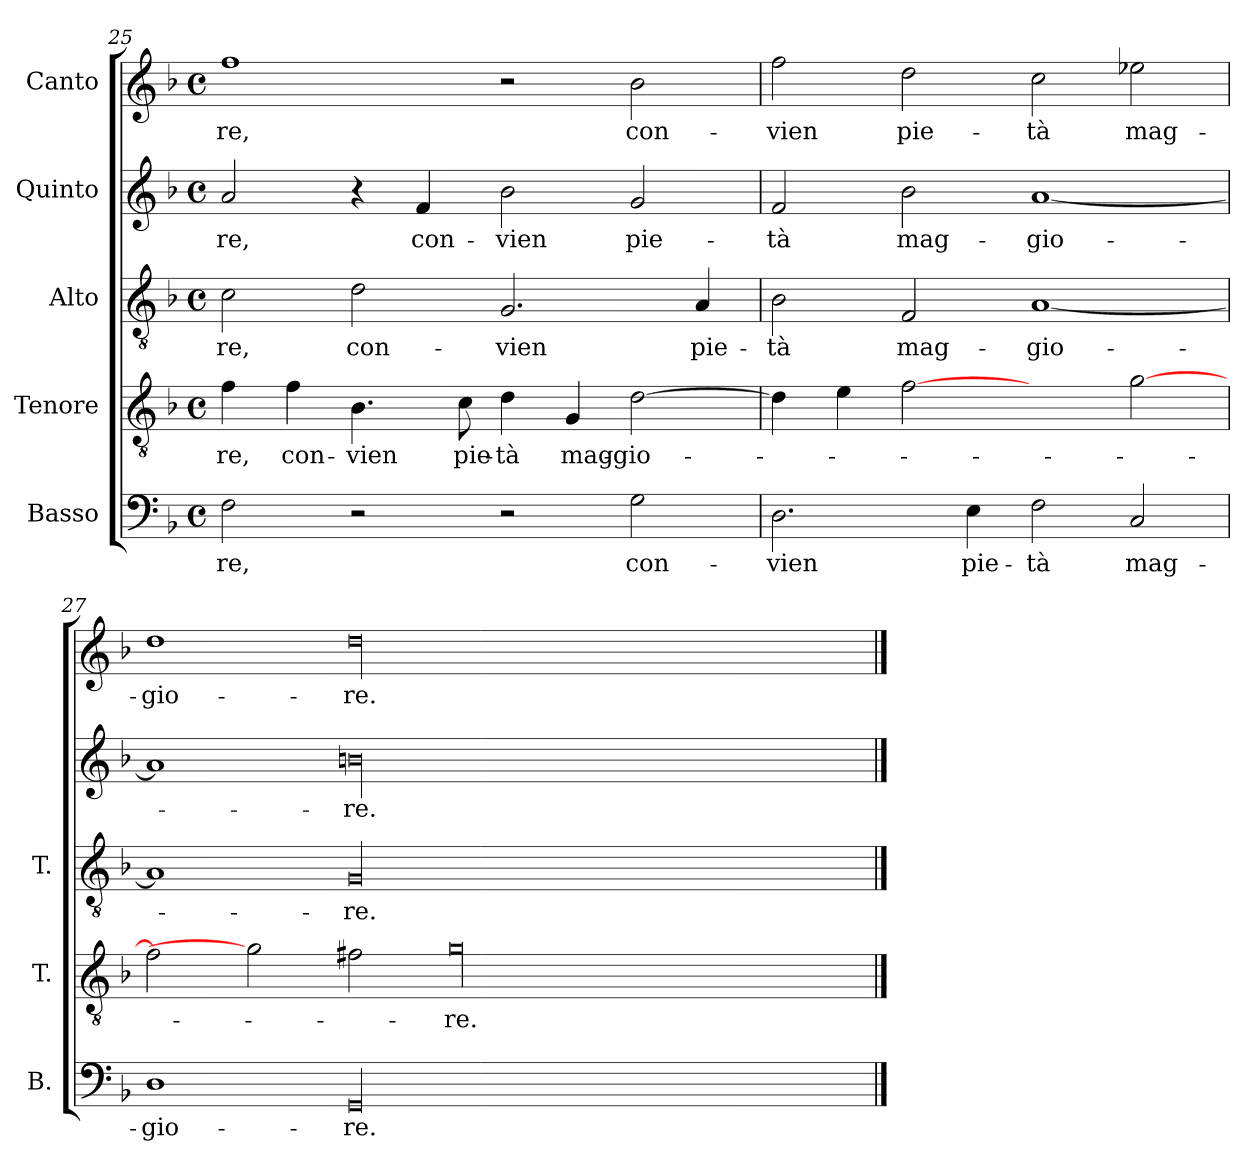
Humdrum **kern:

**kern	**text	**kern	**text	**kern	**text	**kern	**text	**kern	**text
*part5	*part5	*part4	*part4	*part3	*part3	*part2	*part2	*part1	*part1
*staff5	*staff5	*staff4	*staff4	*staff3	*staff3	*staff2	*staff2	*staff1	*staff1
*I"Basso	*	*I"Tenore	*	*I"Alto	*	*I"Quinto	*	*I"Canto	*
*I'B.	*	*I'T.	*	*I'T.	*	*	*	*	*
*clefF4	*	*clefGv2	*	*clefGv2	*	*clefG2	*	*clefG2	*
*k[b-]	*	*k[b-]	*	*k[b-]	*	*k[b-]	*	*k[b-]	*
*F:	*	*F:	*	*F:	*	*F:	*	*F:	*
*M4/4	*	*M4/4	*	*M4/4	*	*M4/4	*	*M4/4	*
*met(c)	*	*met(c)	*	*met(c)	*	*met(c)	*	*met(c)	*
=25	=25	=25	=25	=25	=25	=25	=25	=25	=25
2F\	-re,	4f\	-re,	2c\	-re,	2a/	-re,	1ff\	-re,
.	.	4f\	con-	.	.	.	.	.	.
2r	.	4.B-\	-vien	2d\	con-	4r	.	.	.
.	.	.	.	.	.	4f/	con-	.	.
.	.	8c\	pie-	.	.	.	.	.	.
2r	.	4d\	-tà	2.G/	-vien	2b-\	-vien	2r	.
.	.	4G/	mag-	.	.	.	.	.	.
2G\	con-	[2d\	-gio-	.	.	2g/	pie-	2b-\	con-
.	.	.	.	4A/	pie-	.	.	.	.
=26	=26	=26	=26	=26	=26	=26	=26	=26	=26
2.D\	-vien	4d\]	.	2B-\	-tà	2f/	-tà	2ff\	-vien
.	.	4e\	.	.	.	.	.	.	.
.	.	[2f\	.	2F/	mag-	2b-\	mag-	2dd\	pie-
4E\	pie-	.	.	.	.	.	.	.	.
2F\	-tà	2ryy	.	[1A/	-gio-	[1a/	-gio-	2cc\	-tà
2C/	mag-	[2g\	.	.	.	.	.	2ee-X\	mag-
=27	=27	=27	=27	=27	=27	=27	=27	=27	=27
1D\	-gio-	2f\]	.	1A/]	.	1a/]	.	1dd\	-gio-
.	.	2g\]	.	.	.	.	.	.	.
00GG/	-re.	2f#X\	.	00G/	-re.	00bn\	-re.	00dd\	-re.
.	.	00g\	-re.	.	.	.	.	.	.
2ryy	.	.	.	2ryy	.	2ryy	.	2ryy	.
==	==	==	==	==	==	==	==	==	==
*-	*-	*-	*-	*-	*-	*-	*-	*-	*-
